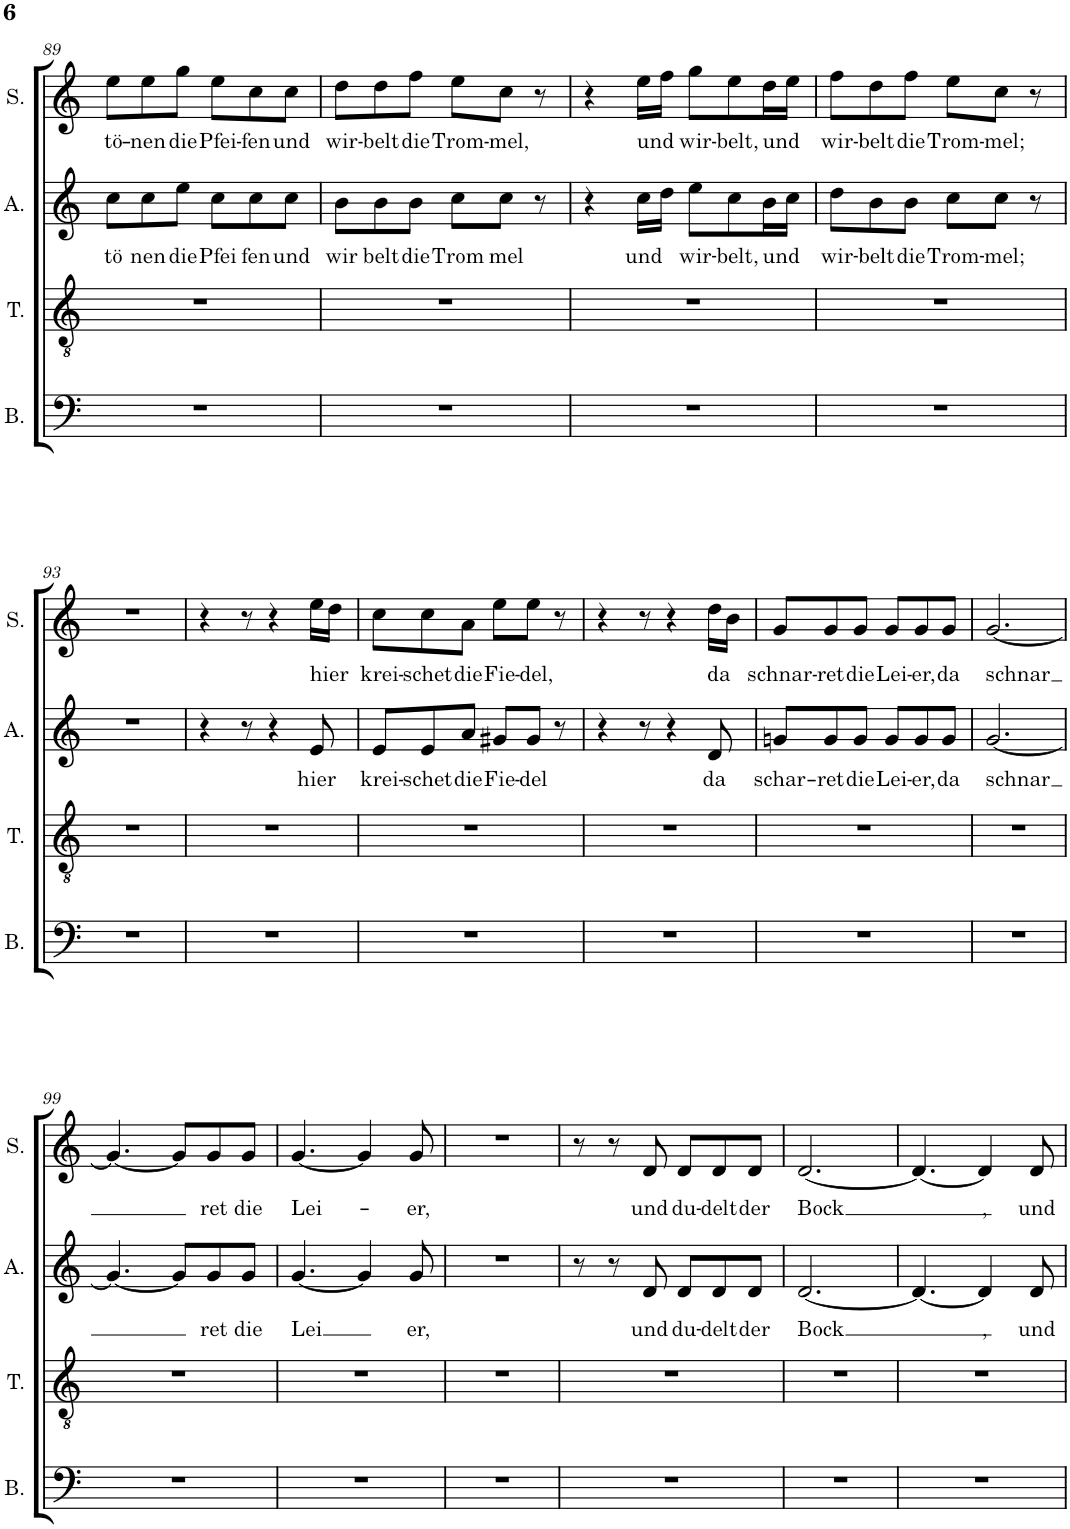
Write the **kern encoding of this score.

**kern	**kern	**kern	**text	**kern	**text
*part4	*part3	*part2	*part2	*part1	*part1
*staff4	*staff3	*staff2	*staff2	*staff1	*staff1
*I"Bass	*I"Tenor	*I"Alto	*	*I"Soprano	*
*I'B.	*I'T.	*I'A.	*	*I'S.	*
!!LO:PB:g=z
*clefF4	*clefGv2	*clefG2	*	*clefG2	*
*k[]	*k[]	*k[]	*	*k[]	*
*M6/8	*M6/8	*M6/8	*	*M6/8	*
=89	=89	=89	=89	=89	=89
!	!	!	!LO:LY:b	!	!LO:LY:b
2.r	2.r	8cc\L	tö	8ee\L	tö-
!	!	!	!LO:LY:b	!	!LO:LY:b
.	.	8cc\	nen	8ee\	-nen
!	!	!	!LO:LY:b	!	!LO:LY:b
.	.	8ee\J	die	8gg\J	die
!	!	!	!LO:LY:b	!	!LO:LY:b
.	.	8cc\L	Pfei	8ee\L	Pfei-
!	!	!	!LO:LY:b	!	!LO:LY:b
.	.	8cc\	fen	8cc\	-fen
!	!	!	!LO:LY:b	!	!LO:LY:b
.	.	8cc\J	und	8cc\J	und
=90	=90	=90	=90	=90	=90
!	!	!	!LO:LY:b	!	!LO:LY:b
2.r	2.r	8b\L	wir	8dd\L	wir-
!	!	!	!LO:LY:b	!	!LO:LY:b
.	.	8b\	belt	8dd\	-belt
!	!	!	!LO:LY:b	!	!LO:LY:b
.	.	8b\J	die	8ff\J	die
!	!	!	!LO:LY:b	!	!LO:LY:b
.	.	8cc\L	Trom	8ee\L	Trom-
!	!	!	!LO:LY:b	!	!LO:LY:b
.	.	8cc\J	mel	8cc\J	-mel,
.	.	8r	.	8r	.
=91	=91	=91	=91	=91	=91
2.r	2.r	4r	.	4r	.
!	!	!	!LO:LY:b	!	!LO:LY:b
.	.	16cc\LL	und	16ee\LL	und
.	.	16dd\JJ	.	16ff\JJ	.
!	!	!	!LO:LY:b	!	!LO:LY:b
.	.	8ee\L	wir-	8gg\L	wir-
!	!	!	!LO:LY:b	!	!LO:LY:b
.	.	8cc\	-belt,	8ee\	-belt,
!	!	!	!LO:LY:b	!	!LO:LY:b
.	.	16b\L	und	16dd\L	und
.	.	16cc\JJ	.	16ee\JJ	.
=92	=92	=92	=92	=92	=92
!	!	!	!LO:LY:b	!	!LO:LY:b
2.r	2.r	8dd\L	wir-	8ff\L	wir-
!	!	!	!LO:LY:b	!	!LO:LY:b
.	.	8b\	-belt	8dd\	-belt
!	!	!	!LO:LY:b	!	!LO:LY:b
.	.	8b\J	die	8ff\J	die
!	!	!	!LO:LY:b	!	!LO:LY:b
.	.	8cc\L	Trom-	8ee\L	Trom-
!	!	!	!LO:LY:b	!	!LO:LY:b
.	.	8cc\J	-mel;	8cc\J	-mel;
.	.	8r	.	8r	.
!!LO:LB:g=z
=93	=93	=93	=93	=93	=93
2.r	2.r	2.r	.	2.r	.
=94	=94	=94	=94	=94	=94
2.r	2.r	4r	.	4r	.
.	.	8r	.	8r	.
.	.	4r	.	4r	.
!	!	!	!LO:LY:b	!	!LO:LY:b
.	.	8e/	hier	16ee\LL	hier
.	.	.	.	16dd\JJ	.
=95	=95	=95	=95	=95	=95
!	!	!	!LO:LY:b	!	!LO:LY:b
2.r	2.r	8e/L	krei-	8cc\L	krei-
!	!	!	!LO:LY:b	!	!LO:LY:b
.	.	8e/	-schet	8cc\	-schet
!	!	!	!LO:LY:b	!	!LO:LY:b
.	.	8a/J	die	8a\J	die
!	!	!	!LO:LY:b	!	!LO:LY:b
.	.	8g#X/L	Fie-	8ee\L	Fie-
!	!	!	!LO:LY:b	!	!LO:LY:b
.	.	8g#/J	-del	8ee\J	-del,
.	.	8r	.	8r	.
=96	=96	=96	=96	=96	=96
2.r	2.r	4r	.	4r	.
.	.	8r	.	8r	.
.	.	4r	.	4r	.
!	!	!	!LO:LY:b	!	!LO:LY:b
.	.	8d/	da	16dd\LL	da
.	.	.	.	16b\JJ	.
=97	=97	=97	=97	=97	=97
!	!	!	!LO:LY:b	!	!LO:LY:b
2.r	2.r	8gn/L	schar-	8g/L	schnar-
!	!	!	!LO:LY:b	!	!LO:LY:b
.	.	8g/	-ret	8g/	-ret
!	!	!	!LO:LY:b	!	!LO:LY:b
.	.	8g/J	die	8g/J	die
!	!	!	!LO:LY:b	!	!LO:LY:b
.	.	8g/L	Lei-	8g/L	Lei-
!	!	!	!LO:LY:b	!	!LO:LY:b
.	.	8g/	-er,	8g/	-er,
!	!	!	!LO:LY:b	!	!LO:LY:b
.	.	8g/J	da	8g/J	da
=98	=98	=98	=98	=98	=98
!	!	!	!LO:LY:b	!	!LO:LY:b
2.r	2.r	[2.g/	schnar	[2.g/	schnar
!!LO:LB:g=z
=99	=99	=99	=99	=99	=99
2.r	2.r	4.g/_	.	4.g/_	.
.	.	8g/L]	.	8g/L]	.
!	!	!	!LO:LY:b	!	!LO:LY:b
.	.	8g/	ret	8g/	ret
!	!	!	!LO:LY:b	!	!LO:LY:b
.	.	8g/J	die	8g/J	die
=100	=100	=100	=100	=100	=100
!	!	!	!LO:LY:b	!	!LO:LY:b
2.r	2.r	[4.g/	-Lei	[4.g/	Lei-
.	.	4g/]	.	4g/]	.
!	!	!	!LO:LY:b	!	!LO:LY:b
.	.	8g/	er,	8g/	-er,
=101	=101	=101	=101	=101	=101
2.r	2.r	2.r	.	2.r	.
=102	=102	=102	=102	=102	=102
2.r	2.r	8r	.	8r	.
.	.	8r	.	8r	.
!	!	!	!LO:LY:b	!	!LO:LY:b
.	.	8d/	und	8d/	und
!	!	!	!LO:LY:b	!	!LO:LY:b
.	.	8d/L	du-	8d/L	du-
!	!	!	!LO:LY:b	!	!LO:LY:b
.	.	8d/	-delt	8d/	-delt
!	!	!	!LO:LY:b	!	!LO:LY:b
.	.	8d/J	der	8d/J	der
=103	=103	=103	=103	=103	=103
!	!	!	!LO:LY:b	!	!LO:LY:b
2.r	2.r	[2.d/	Bock	[2.d/	Bock
=104	=104	=104	=104	=104	=104
2.r	2.r	4.d/_	.	4.d/_	.
!	!	!	!LO:LY:b	!	!LO:LY:b
.	.	4d/]	,	4d/]	,
!	!	!	!LO:LY:b	!	!LO:LY:b
.	.	8d/	und	8d/	und
=	=	=	=	=	=
*-	*-	*-	*-	*-	*-
